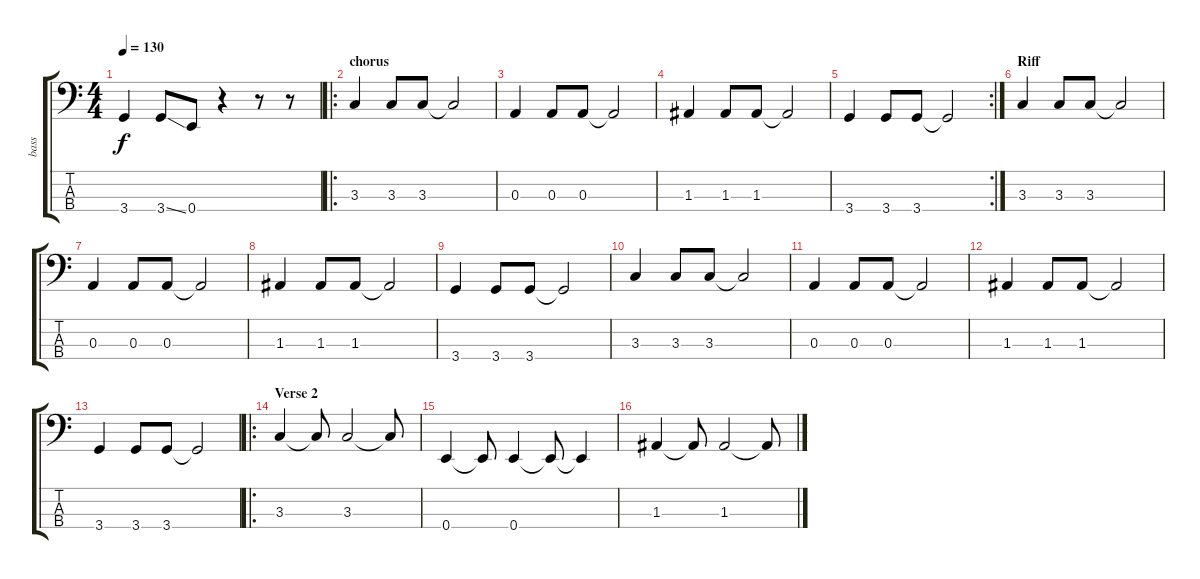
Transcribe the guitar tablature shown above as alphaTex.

\track ("bass" "bass") {instrument electricbassfinger}
\staff {score tabs}
\tuning (G2 D2 A1 E1) {hide}
\ts (4 4)
\tempo 130
\clef f4
\ks c
3.4.4{dy f} 3.4{ss}.8 0.4.8 r.4 r.8 r.8 |
\ro
\section ("" "chorus")
3.3.4 3.3.8 3.3.8 3.3{t}.2 |
0.3.4 0.3.8 0.3.8 0.3{t}.2 |
1.3.4 1.3.8 1.3.8 1.3{t}.2 |
\rc 2
3.4.4 3.4.8 3.4.8 3.4{t}.2 |
\section ("" "Riff")
3.3.4 3.3.8 3.3.8 3.3{t}.2 |
0.3.4 0.3.8 0.3.8 0.3{t}.2 |
1.3.4 1.3.8 1.3.8 1.3{t}.2 |
3.4.4 3.4.8 3.4.8 3.4{t}.2 |
3.3.4 3.3.8 3.3.8 3.3{t}.2 |
0.3.4 0.3.8 0.3.8 0.3{t}.2 |
1.3.4 1.3.8 1.3.8 1.3{t}.2 |
3.4.4 3.4.8 3.4.8 3.4{t}.2 |
\ro
\section ("" "Verse 2")
3.3.4 3.3{t}.8 3.3.2 3.3{t}.8 |
0.4.4 0.4{t}.8 0.4.4 0.4{t}.8 0.4{t}.4 |
1.3.4 1.3{t}.8 1.3.2 1.3{t}.8
